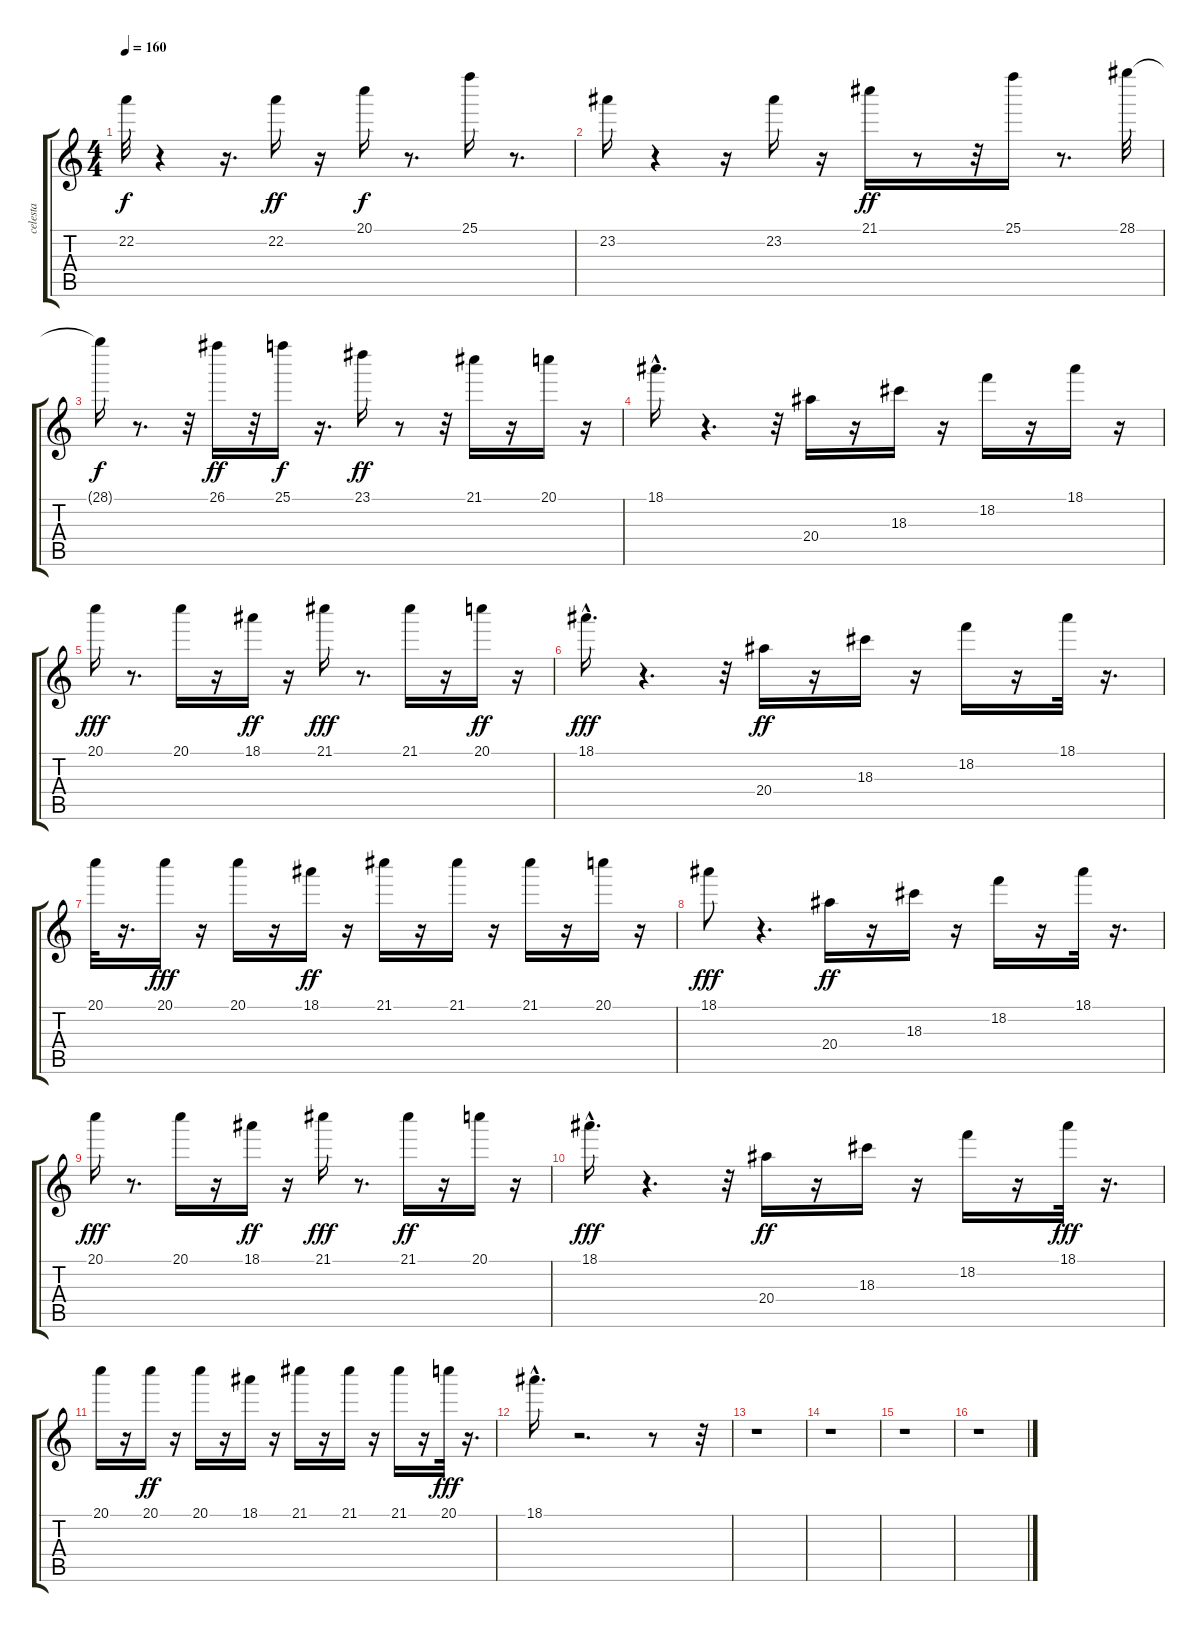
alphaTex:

\track ("celesta" "celesta") {instrument acousticguitarnylon}
\staff {score tabs}
\tuning (E4 B3 G3 D3 A2 E2) {hide}
\ts (4 4)
\tempo 160
\clef g2
\ks c
22.2{t}.32{dy f} r.4 r.16{d} 22.2.16{dy ff} r.16 20.1.16{dy f} r.8{d} 25.1.16 r.8{d} |
23.2.16 r.4 r.16 23.2.16 r.16 21.1.16{dy ff} r.8 r.32 25.1.16 r.8{d} 28.1.32 |
28.1{t}.16{dy f} r.8{d} r.32 26.1.16{dy ff} r.32 25.1.16{dy f} r.16{d} 23.1.16{dy ff} r.8 r.32 21.1.16 r.16 20.1.16 r.16 |
18.1{hac}.16{d} r.4{d} r.32 20.4.16 r.16 18.3.16 r.16 18.2.16 r.16 18.1.16 r.16 |
20.1.16{dy fff} r.8{d} 20.1.16 r.16 18.1.16{dy ff} r.16 21.1.16{dy fff} r.8{d} 21.1.16 r.16 20.1.16{dy ff} r.16 |
18.1{hac}.16{d dy fff} r.4{d} r.32 20.4.16{dy ff} r.16 18.3.16 r.16 18.2.16 r.16 18.1.32 r.16{d} |
20.1.32 r.16{d} 20.1.16{dy fff} r.16 20.1.16 r.16 18.1.16{dy ff} r.16 21.1.16 r.16 21.1.16 r.16 21.1.16 r.16 20.1.16 r.16 |
18.1.8{dy fff} r.4{d} 20.4.16{dy ff} r.16 18.3.16 r.16 18.2.16 r.16 18.1.32 r.16{d} |
20.1.16{dy fff} r.8{d} 20.1.16 r.16 18.1.16{dy ff} r.16 21.1.16{dy fff} r.8{d} 21.1.16{dy ff} r.16 20.1.16 r.16 |
18.1{hac}.16{d dy fff} r.4{d} r.32 20.4.16{dy ff} r.16 18.3.16 r.16 18.2.16 r.16 18.1.32{dy fff} r.16{d} |
20.1.16 r.16 20.1.16{dy ff} r.16 20.1.16 r.16 18.1.16 r.16 21.1.16 r.16 21.1.16 r.16 21.1.16 r.16 20.1.32{dy fff} r.16{d} |
18.1{hac}.16{d} r.2{d} r.8 r.32 |
r.1 |
r.1 |
r.1 |
r.1
